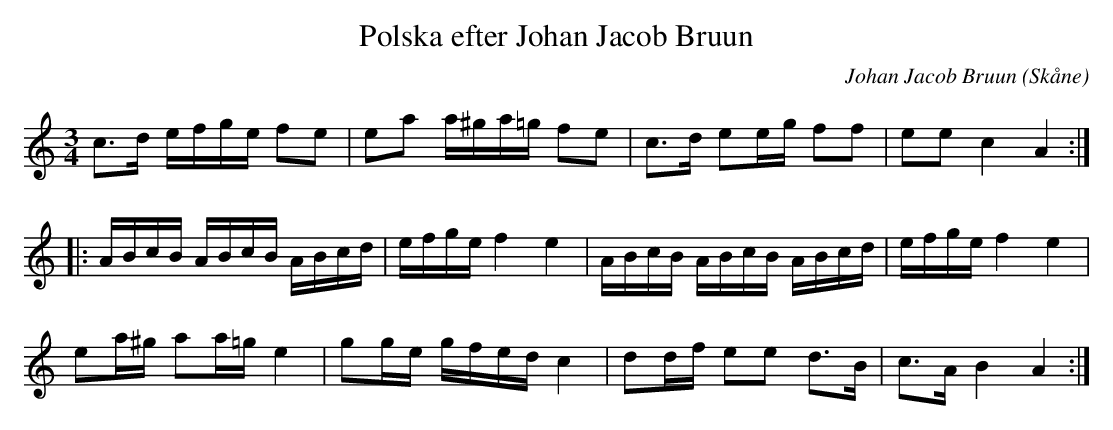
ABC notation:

X:1
T:Polska efter Johan Jacob Bruun
C:Johan Jacob Bruun
O:Skåne
M:3/4
L:1/8
K:Am
c3/2d/ e/f/g/e/ fe |ea a/^g/a/=g/ fe |c3/2d/ ee/g/ ff |ee c2 A2 ::
A/B/c/B/ A/B/c/B/ A/B/c/d/ |e/f/g/e/ f2 e2 |A/B/c/B/ A/B/c/B/ A/B/c/d/ |e/f/g/e/ f2 e2 |
ea/^g/ aa/=g/ e2 |gg/e/ g/f/e/d/ c2 |dd/f/ ee d3/2B/ |c3/2A/ B2 A2 :|
